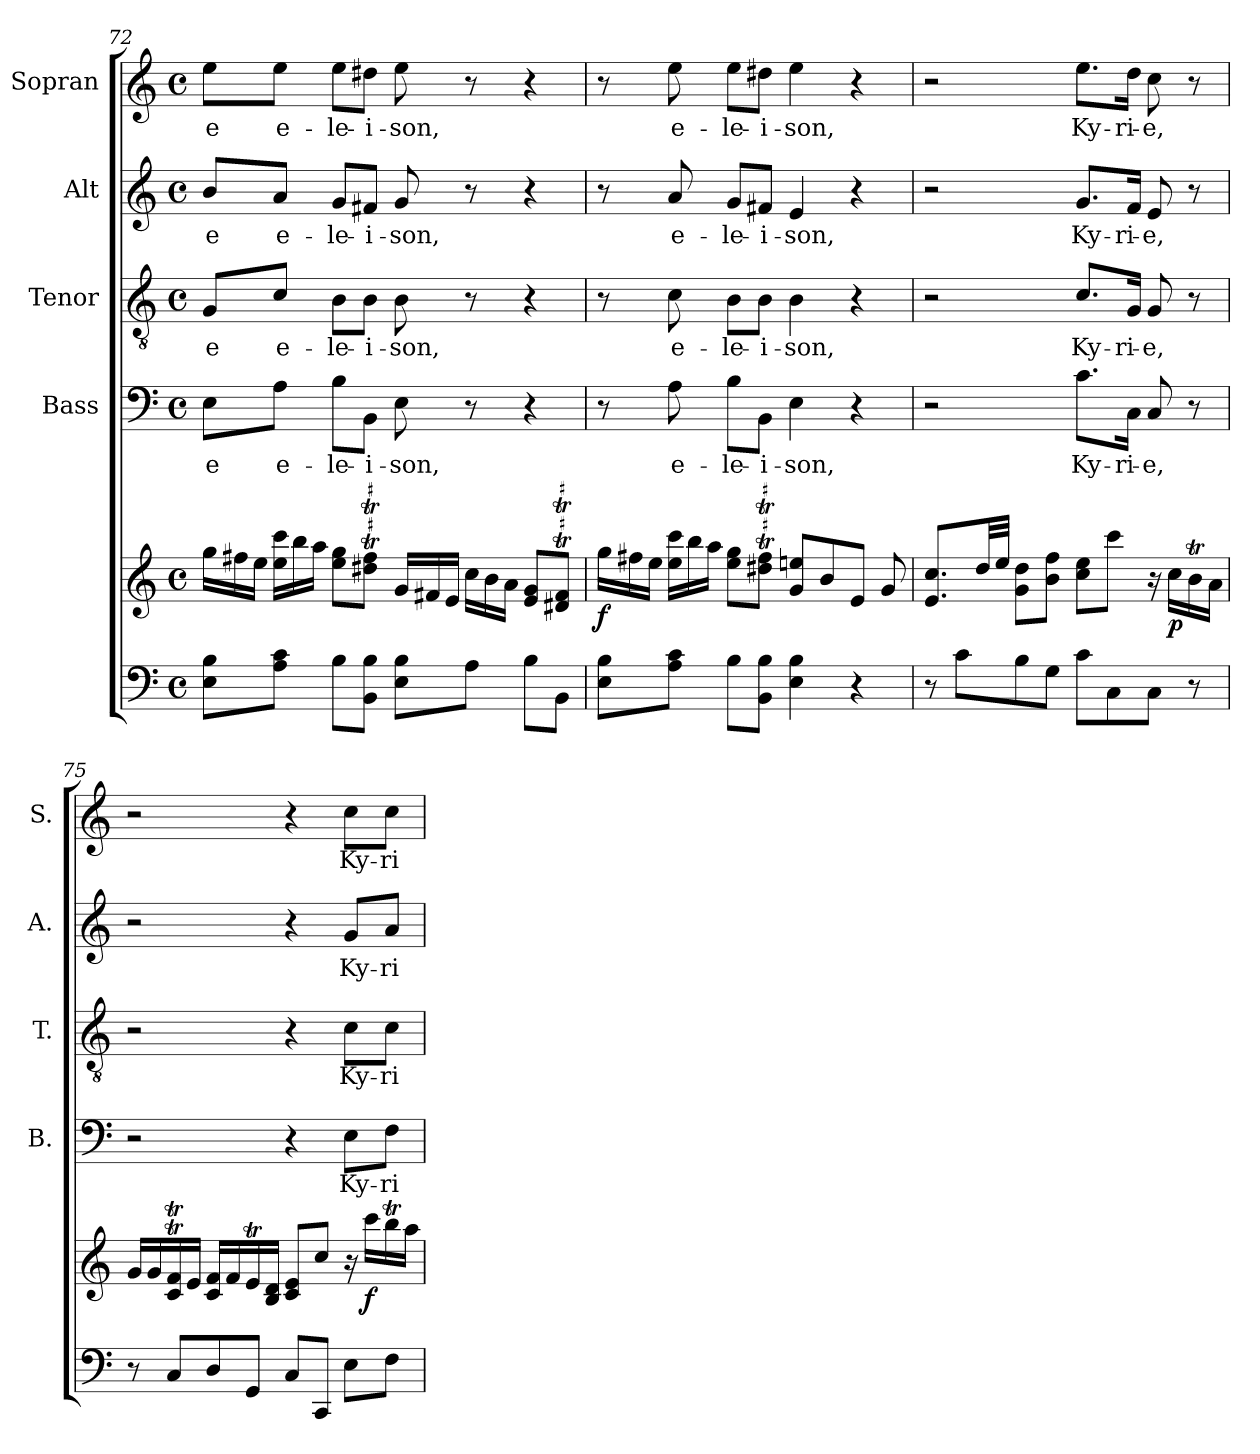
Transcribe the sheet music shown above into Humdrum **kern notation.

**kern	**kern	**dynam	**kern	**text	**kern	**text	**kern	**text	**kern	**text
*part5	*part5	*part5	*part4	*part4	*part3	*part3	*part2	*part2	*part1	*part1
*staff6	*staff5	*staff5/6	*staff4	*staff4	*staff3	*staff3	*staff2	*staff2	*staff1	*staff1
*	*	*	*I"Bass	*	*I"Tenor	*	*I"Alt	*	*I"Sopran	*
*	*	*	*I'B.	*	*I'T.	*	*I'A.	*	*I'S.	*
!!LO:LB:g=z
*clefF4	*clefG2	*	*clefF4	*	*clefGv2	*	*clefG2	*	*clefG2	*
*k[]	*k[]	*	*k[]	*	*k[]	*	*k[]	*	*k[]	*
*C:	*C:	*	*C:	*	*C:	*	*C:	*	*C:	*
*M4/4	*M4/4	*	*M4/4	*	*M4/4	*	*M4/4	*	*M4/4	*
*met(c)	*met(c)	*	*met(c)	*	*met(c)	*	*met(c)	*	*met(c)	*
*	*Xtuplet	*	*	*	*	*	*	*	*	*
=72	=72	=72	=72	=72	=72	=72	=72	=72	=72	=72
!	!	!	!	!LO:LY:b	!	!LO:LY:b	!	!LO:LY:b	!	!LO:LY:b
8E\ 8B\L	24gg\LL	.	8E\L	-e	8G/L	-e	8b/L	-e	8ee\L	-e
.	24ff#X\	.	.	.	.	.	.	.	.	.
.	24ee\JJ	.	.	.	.	.	.	.	.	.
!	!	!	!	!LO:LY:b	!	!LO:LY:b	!	!LO:LY:b	!	!LO:LY:b
8A\ 8c\J	24ee\ 24ccc\LL	.	8A\J	e-	8c/J	e-	8a/J	e-	8ee\J	e-
.	24bb\	.	.	.	.	.	.	.	.	.
.	24aa\JJ	.	.	.	.	.	.	.	.	.
!	!	!	!	!LO:LY:b	!	!LO:LY:b	!	!LO:LY:b	!	!LO:LY:b
8B\L	8ee\ 8gg\L	.	8B\L	-le-	8B\L	-le-	8g/L	-le-	8ee\L	-le-
!	!	!	!	!LO:LY:b	!	!LO:LY:b	!	!LO:LY:b	!	!LO:LY:b
8BB\ 8B\J	8dd#X\T 8ff#\TJ	.	8BB\J	-i-	8B\J	-i-	8f#X/J	-i-	8dd#X\J	-i-
!	!	!	!	!LO:LY:b	!	!LO:LY:b	!	!LO:LY:b	!	!LO:LY:b
8E\ 8B\L	24g/LL	.	8E\	-son,	8B\	-son,	8g/	-son,	8ee\	-son,
.	24f#X/	.	.	.	.	.	.	.	.	.
.	24e/JJ	.	.	.	.	.	.	.	.	.
8A\J	24cc\LL	.	8r	.	8r	.	8r	.	8r	.
.	24b\	.	.	.	.	.	.	.	.	.
.	24a\JJ	.	.	.	.	.	.	.	.	.
8B\L	8e/ 8g/L	.	4r	.	4r	.	4r	.	4r	.
8BB\J	8d#X/T 8f#/TJ	.	.	.	.	.	.	.	.	.
=73	=73	=73	=73	=73	=73	=73	=73	=73	=73	=73
!	!	!LO:DY:b	!	!	!	!	!	!	!	!
8E\ 8B\L	24gg\LL	f	8r	.	8r	.	8r	.	8r	.
.	24ff#X\	.	.	.	.	.	.	.	.	.
.	24ee\JJ	.	.	.	.	.	.	.	.	.
!	!	!	!	!LO:LY:b	!	!LO:LY:b	!	!LO:LY:b	!	!LO:LY:b
8A\ 8c\J	24ee\ 24ccc\LL	.	8A\	e-	8c\	e-	8a/	e-	8ee\	e-
.	24bb\	.	.	.	.	.	.	.	.	.
.	24aa\JJ	.	.	.	.	.	.	.	.	.
!	!	!	!	!LO:LY:b	!	!LO:LY:b	!	!LO:LY:b	!	!LO:LY:b
8B\L	8ee\ 8gg\L	.	8B\L	-le-	8B\L	-le-	8g/L	-le-	8ee\L	-le-
!	!	!	!	!LO:LY:b	!	!LO:LY:b	!	!LO:LY:b	!	!LO:LY:b
8BB\ 8B\J	8dd#X\T 8ff#\TJ	.	8BB\J	-i-	8B\J	-i-	8f#X/J	-i-	8dd#X\J	-i-
!	!	!	!	!LO:LY:b	!	!LO:LY:b	!	!LO:LY:b	!	!LO:LY:b
4E\ 4B\	8g/ 8ee/L	.	4E\	-son,	4B\	-son,	4e/	-son,	4ee\	-son,
.	8b/	.	.	.	.	.	.	.	.	.
4r	8e/J	.	4r	.	4r	.	4r	.	4r	.
.	8g/	.	.	.	.	.	.	.	.	.
=74	=74	=74	=74	=74	=74	=74	=74	=74	=74	=74
8r	8.e/ 8.cc/L	.	2r	.	2r	.	2r	.	2r	.
8c\L	.	.	.	.	.	.	.	.	.	.
.	32dd/LL	.	.	.	.	.	.	.	.	.
.	32ee/JJJ	.	.	.	.	.	.	.	.	.
8B\	8g\ 8dd\L	.	.	.	.	.	.	.	.	.
8G\J	8b\ 8ff\J	.	.	.	.	.	.	.	.	.
!	!	!	!	!LO:LY:b	!	!LO:LY:b	!	!LO:LY:b	!	!LO:LY:b
8c\L	8cc\ 8ee\L	.	8.c\L	Ky-	8.c/L	Ky-	8.g/L	Ky-	8.ee\L	Ky-
8C\	8ccc\J	.	.	.	.	.	.	.	.	.
!	!	!	!	!LO:LY:b	!	!LO:LY:b	!	!LO:LY:b	!	!LO:LY:b
.	.	.	16C\Jk	-ri-	16G/Jk	-ri-	16f/Jk	-ri-	16dd\Jk	-ri-
!	!	!	!	!LO:LY:b	!	!LO:LY:b	!	!LO:LY:b	!	!LO:LY:b
8C\J	16r	.	8C/	-e,	8G/	-e,	8e/	-e,	8cc\	-e,
!	!	!LO:DY:b	!	!	!	!	!	!	!	!
.	16cc\LL	p	.	.	.	.	.	.	.	.
8r	16bt\	.	8r	.	8r	.	8r	.	8r	.
.	16a\JJ	.	.	.	.	.	.	.	.	.
!!LO:PB:g=z
=75	=75	=75	=75	=75	=75	=75	=75	=75	=75	=75
8r	16g/LL	.	2r	.	2r	.	2r	.	2r	.
.	16g/	.	.	.	.	.	.	.	.	.
8C/L	16c/T 16f/T	.	.	.	.	.	.	.	.	.
.	16e/JJ	.	.	.	.	.	.	.	.	.
8D/	16c/ 16f/LL	.	.	.	.	.	.	.	.	.
.	16f/	.	.	.	.	.	.	.	.	.
8GG/J	16et/	.	.	.	.	.	.	.	.	.
.	16B/ 16d/JJ	.	.	.	.	.	.	.	.	.
8C/L	8c/ 8e/L	.	4r	.	4r	.	4r	.	4r	.
8CC/J	8cc/J	.	.	.	.	.	.	.	.	.
!	!	!	!	!LO:LY:b	!	!LO:LY:b	!	!LO:LY:b	!	!LO:LY:b
8E\L	16r	.	8E\L	Ky-	8c\L	Ky-	8g/L	Ky-	8cc\L	Ky-
!	!	!LO:DY:b	!	!	!	!	!	!	!	!
.	16ccc\LL	f	.	.	.	.	.	.	.	.
!	!	!	!	!LO:LY:b	!	!LO:LY:b	!	!LO:LY:b	!	!LO:LY:b
8F\J	16bbt\	.	8F\J	-ri-	8c\J	-ri-	8a/J	-ri-	8cc\J	-ri-
.	16aa\JJ	.	.	.	.	.	.	.	.	.
=	=	=	=	=	=	=	=	=	=	=
*-	*-	*-	*-	*-	*-	*-	*-	*-	*-	*-
